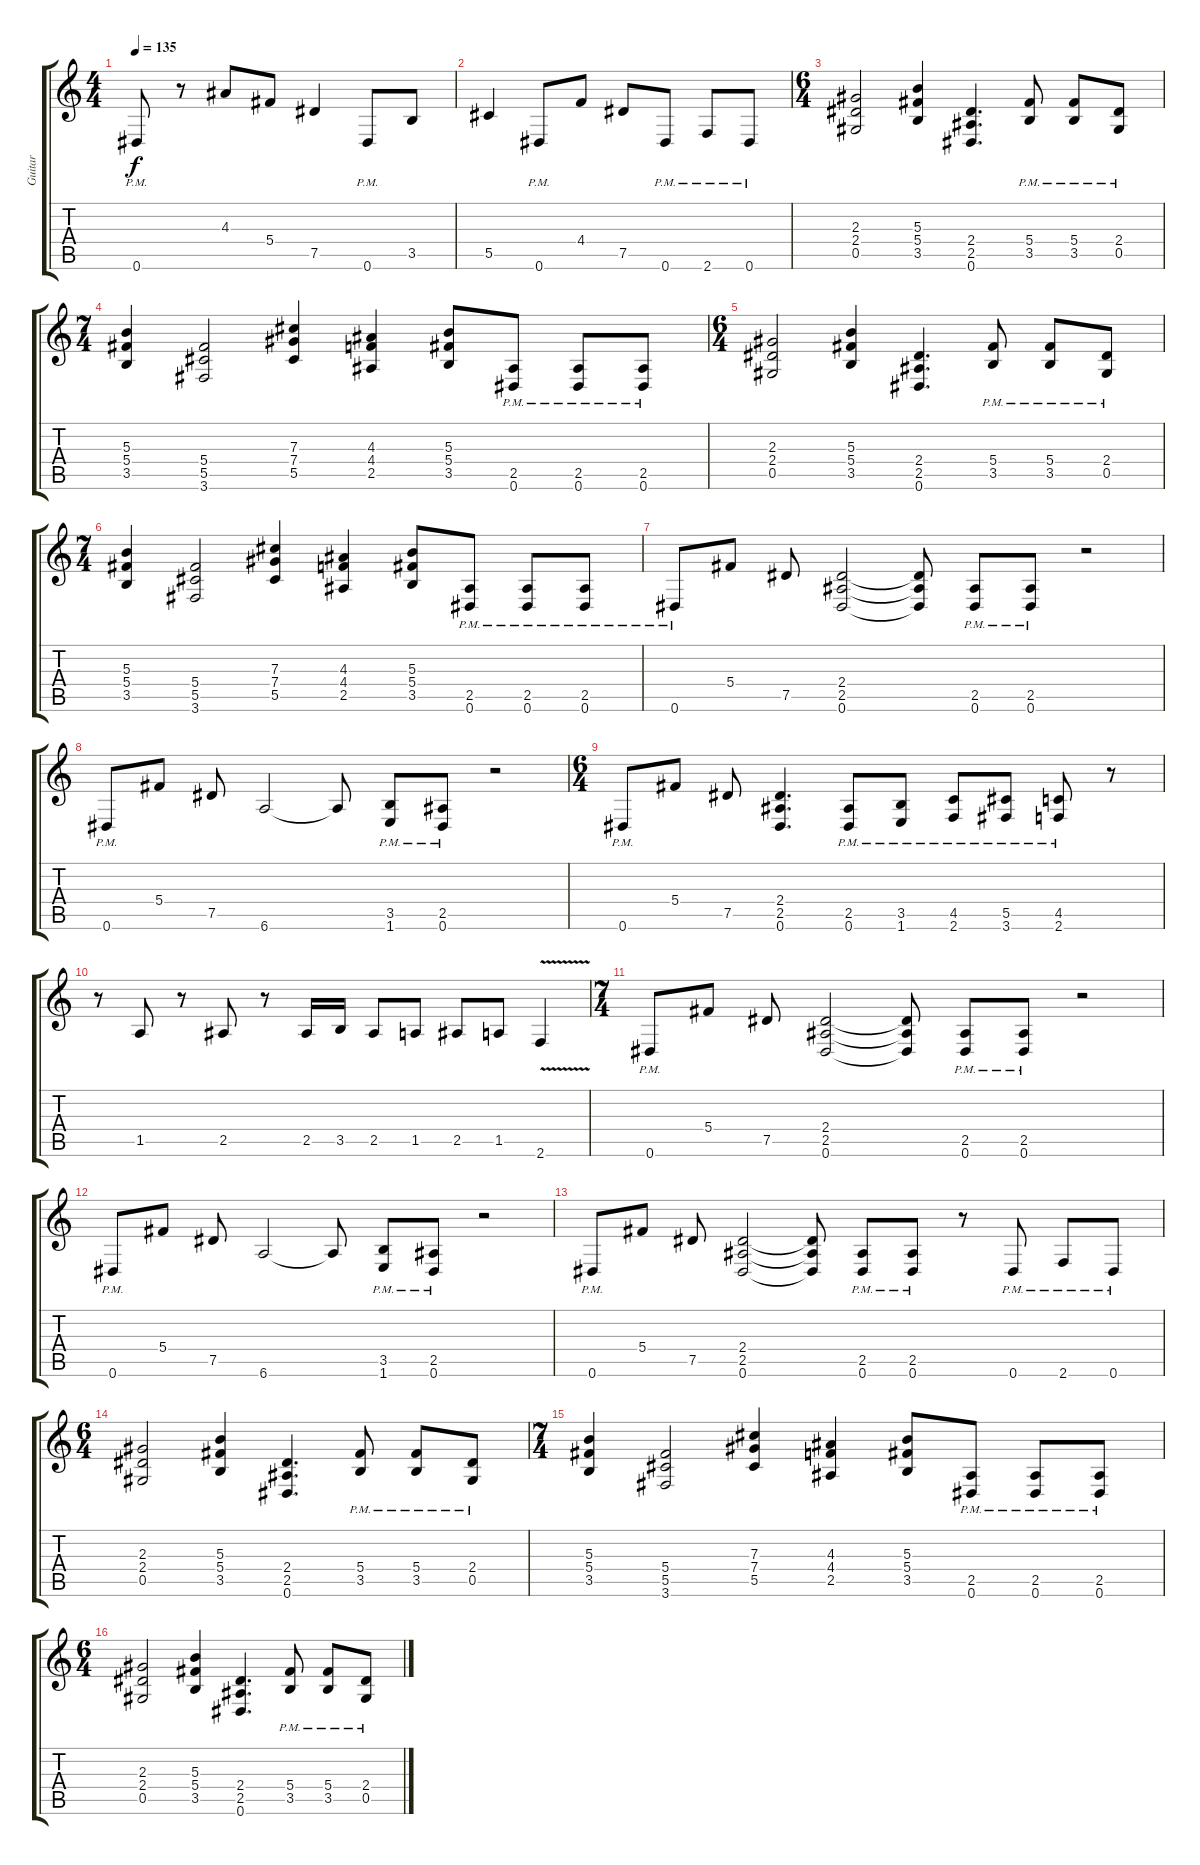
\track ("Guitar" "Guitar") {instrument overdrivenguitar}
\staff {score tabs}
\tuning (Eb4 Bb3 Gb3 Db3 Ab2 Eb2) {hide}
\ts (4 4)
\tempo 135
\clef g2
\ks c
0.6{pm}.8{dy f} r.8 4.3.8 5.4.8 7.5.4 0.6{pm}.8 3.5.8 |
5.5.4 0.6{pm}.8 4.4.8 7.5.8 0.6{pm}.8 2.6{pm}.8 0.6{pm}.8 |
\ts (6 4)
(2.3 2.4 0.5).2 (5.3 5.4 3.5).4 (2.4 2.5 0.6).4{d} (5.4{pm} 3.5{pm}).8 (5.4{pm} 3.5{pm}).8 (2.4{pm} 0.5{pm}).8 |
\ts (7 4)
(5.3 5.4 3.5).4 (5.4 5.5 3.6).2 (7.3 7.4 5.5).4 (4.3 4.4 2.5).4 (5.3 5.4 3.5).8 (2.5{pm} 0.6{pm}).8 (2.5{pm} 0.6{pm}).8 (2.5{pm} 0.6{pm}).8 |
\ts (6 4)
(2.3 2.4 0.5).2 (5.3 5.4 3.5).4 (2.4 2.5 0.6).4{d} (5.4{pm} 3.5{pm}).8 (5.4{pm} 3.5{pm}).8 (2.4{pm} 0.5{pm}).8 |
\ts (7 4)
(5.3 5.4 3.5).4 (5.4 5.5 3.6).2 (7.3 7.4 5.5).4 (4.3 4.4 2.5).4 (5.3 5.4 3.5).8 (2.5{pm} 0.6{pm}).8 (2.5{pm} 0.6{pm}).8 (2.5{pm} 0.6{pm}).8 |
0.6{pm}.8 5.4.8 7.5.8 (2.4 2.5 0.6).2 (2.4{t} 2.5{t} 0.6{t}).8 (2.5{pm} 0.6{pm}).8 (2.5{pm} 0.6{pm}).8 r.2 |
0.6{pm}.8 5.4.8 7.5.8 6.6.2 6.6{t}.8 (3.5{pm} 1.6{pm}).8 (2.5{pm} 0.6{pm}).8 r.2 |
\ts (6 4)
0.6{pm}.8 5.4.8 7.5.8 (2.4 2.5 0.6).4{d} (2.5{pm} 0.6{pm}).8 (3.5{pm} 1.6{pm}).8 (4.5{pm} 2.6{pm}).8 (5.5{pm} 3.6{pm}).8 (4.5{pm} 2.6{pm}).8 r.8 |
r.8 1.5.8 r.8 2.5.8 r.8 2.5.16 3.5.16 2.5.8 1.5.8 2.5.8 1.5.8 2.6{v}.4{instrument guitarharmonics} |
\ts (7 4)
0.6{pm}.8{instrument overdrivenguitar} 5.4.8 7.5.8 (2.4 2.5 0.6).2 (2.4{t} 2.5{t} 0.6{t}).8 (2.5{pm} 0.6{pm}).8 (2.5{pm} 0.6{pm}).8 r.2 |
0.6{pm}.8 5.4.8 7.5.8 6.6.2 6.6{t}.8 (3.5{pm} 1.6{pm}).8 (2.5{pm} 0.6{pm}).8 r.2 |
0.6{pm}.8 5.4.8 7.5.8 (2.4 2.5 0.6).2 (2.4{t} 2.5{t} 0.6{t}).8 (2.5{pm} 0.6{pm}).8 (2.5{pm} 0.6{pm}).8 r.8 0.6{pm}.8 2.6{pm}.8 0.6{pm}.8 |
\ts (6 4)
(2.3 2.4 0.5).2 (5.3 5.4 3.5).4 (2.4 2.5 0.6).4{d} (5.4{pm} 3.5{pm}).8 (5.4{pm} 3.5{pm}).8 (2.4{pm} 0.5{pm}).8 |
\ts (7 4)
(5.3 5.4 3.5).4 (5.4 5.5 3.6).2 (7.3 7.4 5.5).4 (4.3 4.4 2.5).4 (5.3 5.4 3.5).8 (2.5{pm} 0.6{pm}).8 (2.5{pm} 0.6{pm}).8 (2.5{pm} 0.6{pm}).8 |
\ts (6 4)
(2.3 2.4 0.5).2 (5.3 5.4 3.5).4 (2.4 2.5 0.6).4{d} (5.4{pm} 3.5{pm}).8 (5.4{pm} 3.5{pm}).8 (2.4{pm} 0.5{pm}).8
